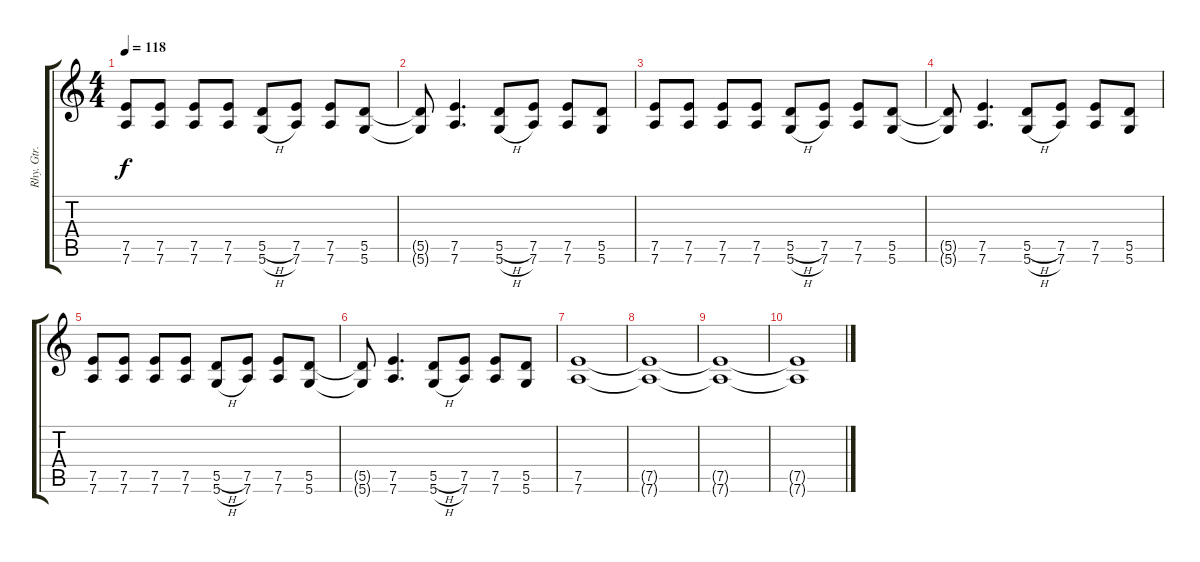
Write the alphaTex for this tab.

\track ("Rhy. Gtr. 1" "Rhy. Gtr. ") {instrument distortionguitar}
\staff {score tabs}
\tuning (E4 B3 G3 D3 A2 D2) {hide}
\ts (4 4)
\tempo 118
\clef g2
\ks c
(7.5 7.6).8{dy f} (7.5 7.6).8 (7.5 7.6).8 (7.5 7.6).8 (5.5{h} 5.6{h}).8 (7.5 7.6).8 (7.5 7.6).8 (5.5 5.6).8 |
(5.5{t} 5.6{t}).8 (7.5 7.6).4{d} (5.5{h} 5.6{h}).8 (7.5 7.6).8 (7.5 7.6).8 (5.5 5.6).8 |
(7.5 7.6).8 (7.5 7.6).8 (7.5 7.6).8 (7.5 7.6).8 (5.5{h} 5.6{h}).8 (7.5 7.6).8 (7.5 7.6).8 (5.5 5.6).8 |
(5.5{t} 5.6{t}).8 (7.5 7.6).4{d} (5.5{h} 5.6{h}).8 (7.5 7.6).8 (7.5 7.6).8 (5.5 5.6).8 |
(7.5 7.6).8 (7.5 7.6).8 (7.5 7.6).8 (7.5 7.6).8 (5.5{h} 5.6{h}).8 (7.5 7.6).8 (7.5 7.6).8 (5.5 5.6).8 |
(5.5{t} 5.6{t}).8 (7.5 7.6).4{d} (5.5{h} 5.6{h}).8 (7.5 7.6).8 (7.5 7.6).8 (5.5 5.6).8 |
(7.5 7.6).1 |
(7.5{t} 7.6{t}).1 |
(7.5{t} 7.6{t}).1 |
(7.5{t} 7.6{t}).1
